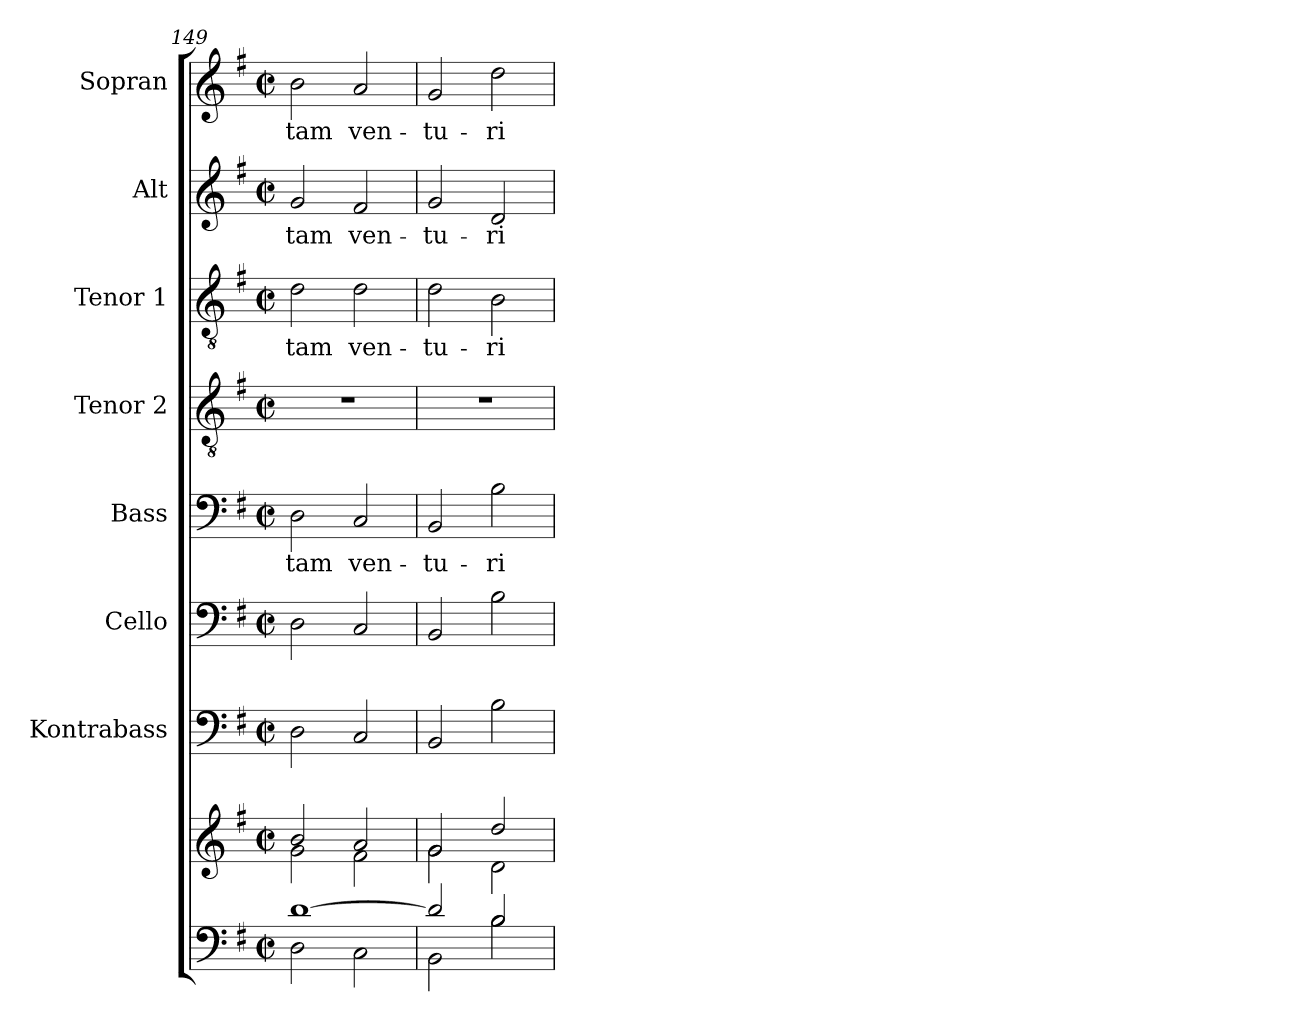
**kern	**kern	**kern	**kern	**kern	**text	**kern	**kern	**text	**kern	**text	**kern	**text
*part8	*part8	*part7	*part6	*part5	*part5	*part4	*part3	*part3	*part2	*part2	*part1	*part1
*staff9	*staff8	*staff7	*staff6	*staff5	*staff5	*staff4	*staff3	*staff3	*staff2	*staff2	*staff1	*staff1
*	*	*I"Kontrabass	*I"Cello	*I"Bass	*	*I"Tenor 2	*I"Tenor 1	*	*I"Alt	*	*I"Sopran	*
*	*	*I'Kb.	*	*I'B.	*	*I'T. 2	*I'T. 1	*	*I'A.	*	*I'S.	*
*clefF4	*clefG2	*clefF4	*clefF4	*clefF4	*	*clefGv2	*clefGv2	*	*clefG2	*	*clefG2	*
*	*	*ITrd7c12	*	*	*	*	*	*	*	*	*	*
*k[f#]	*k[f#]	*k[f#]	*k[f#]	*k[f#]	*	*k[f#]	*k[f#]	*	*k[f#]	*	*k[f#]	*
*G:	*G:	*G:	*G:	*G:	*	*G:	*G:	*	*G:	*	*G:	*
*M2/2	*M2/2	*M2/2	*M2/2	*M2/2	*	*M2/2	*M2/2	*	*M2/2	*	*M2/2	*
*met(c|)	*met(c|)	*met(c|)	*met(c|)	*met(c|)	*	*met(c|)	*met(c|)	*	*met(c|)	*	*met(c|)	*
=149	=149	=149	=149	=149	=149	=149	=149	=149	=149	=149	=149	=149
*^	*^	*	*	*	*	*	*	*	*	*	*	*
!	!	!	!	!	!	!	!LO:LY:b	!	!	!LO:LY:b	!	!LO:LY:b	!	!LO:LY:b
[>1d	2D\	2b/	2g\	2DD\	2D\	2D\	-tam	1r	2d\	-tam	2g/	-tam	2b\	-tam
!	!	!	!	!	!	!	!LO:LY:b	!	!	!LO:LY:b	!	!LO:LY:b	!	!LO:LY:b
.	2C\	2a/	2f#\	2CC/	2C/	2C/	ven-	.	2d\	ven-	2f#/	ven-	2a/	ven-
=150	=150	=150	=150	=150	=150	=150	=150	=150	=150	=150	=150	=150	=150	=150
!	!	!	!	!	!	!	!LO:LY:b	!	!	!LO:LY:b	!	!LO:LY:b	!	!LO:LY:b
2d/]	2BB\	2g/	2g\	2BBB/	2BB/	2BB/	-tu-	1r	2d\	-tu-	2g/	-tu-	2g/	-tu-
!	!	!	!	!	!	!	!LO:LY:b	!	!	!LO:LY:b	!	!LO:LY:b	!	!LO:LY:b
2B/	2B\	2dd/	2d\	2BB\	2B\	2B\	-ri	.	2B\	-ri	2d/	-ri	2dd\	-ri
*v	*v	*	*	*	*	*	*	*	*	*	*	*	*	*
*	*v	*v	*	*	*	*	*	*	*	*	*	*	*
=	=	=	=	=	=	=	=	=	=	=	=	=
*-	*-	*-	*-	*-	*-	*-	*-	*-	*-	*-	*-	*-
